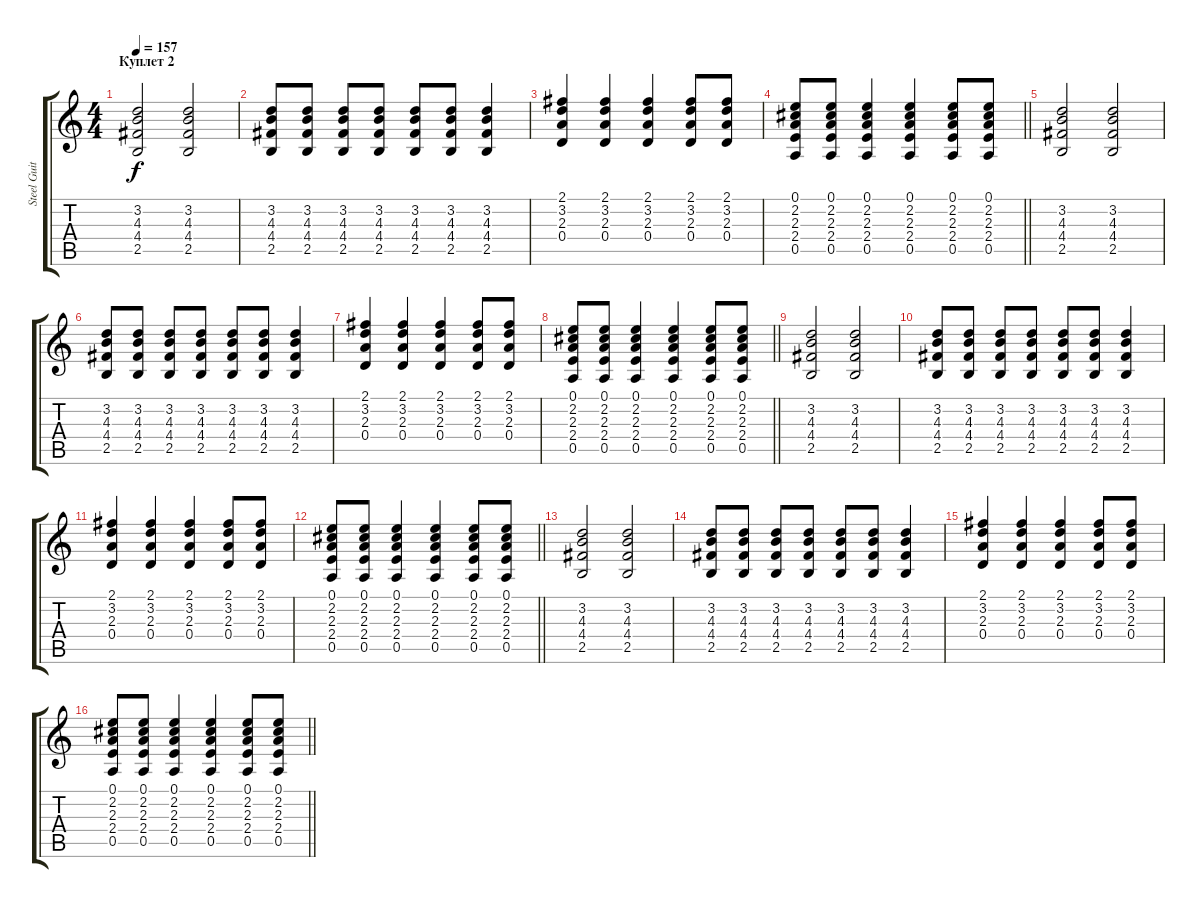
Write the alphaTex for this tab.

\track ("Steel Guitar" "Steel Guit") {instrument acousticguitarsteel}
\staff {score tabs}
\tuning (E4 B3 G3 D3 A2 E2) {hide}
\ts (4 4)
\section ("" "Куплет 2")
\tempo 157
\clef g2
\ks c
(3.2 4.3 4.4 2.5).2{dy f volume 3 instrument acousticguitarsteel} (3.2 4.3 4.4 2.5).2 |
(3.2 4.3 4.4 2.5).8 (3.2 4.3 4.4 2.5).8 (3.2 4.3 4.4 2.5).8 (3.2 4.3 4.4 2.5).8 (3.2 4.3 4.4 2.5).8 (3.2 4.3 4.4 2.5).8 (3.2 4.3 4.4 2.5).4 |
(2.1 3.2 2.3 0.4).4 (2.1 3.2 2.3 0.4).4 (2.1 3.2 2.3 0.4).4 (2.1 3.2 2.3 0.4).8 (2.1 3.2 2.3 0.4).8 |
\barLineRight lightlight
(0.1 2.2 2.3 2.4 0.5).8 (0.1 2.2 2.3 2.4 0.5).8 (0.1 2.2 2.3 2.4 0.5).4 (0.1 2.2 2.3 2.4 0.5).4 (0.1 2.2 2.3 2.4 0.5).8 (0.1 2.2 2.3 2.4 0.5).8 |
(3.2 4.3 4.4 2.5).2 (3.2 4.3 4.4 2.5).2 |
(3.2 4.3 4.4 2.5).8 (3.2 4.3 4.4 2.5).8 (3.2 4.3 4.4 2.5).8 (3.2 4.3 4.4 2.5).8 (3.2 4.3 4.4 2.5).8 (3.2 4.3 4.4 2.5).8 (3.2 4.3 4.4 2.5).4 |
(2.1 3.2 2.3 0.4).4 (2.1 3.2 2.3 0.4).4 (2.1 3.2 2.3 0.4).4 (2.1 3.2 2.3 0.4).8 (2.1 3.2 2.3 0.4).8 |
\barLineRight lightlight
(0.1 2.2 2.3 2.4 0.5).8 (0.1 2.2 2.3 2.4 0.5).8 (0.1 2.2 2.3 2.4 0.5).4 (0.1 2.2 2.3 2.4 0.5).4 (0.1 2.2 2.3 2.4 0.5).8 (0.1 2.2 2.3 2.4 0.5).8 |
(3.2 4.3 4.4 2.5).2{volume 3 instrument acousticguitarsteel} (3.2 4.3 4.4 2.5).2 |
(3.2 4.3 4.4 2.5).8 (3.2 4.3 4.4 2.5).8 (3.2 4.3 4.4 2.5).8 (3.2 4.3 4.4 2.5).8 (3.2 4.3 4.4 2.5).8 (3.2 4.3 4.4 2.5).8 (3.2 4.3 4.4 2.5).4 |
(2.1 3.2 2.3 0.4).4 (2.1 3.2 2.3 0.4).4 (2.1 3.2 2.3 0.4).4 (2.1 3.2 2.3 0.4).8 (2.1 3.2 2.3 0.4).8 |
\barLineRight lightlight
(0.1 2.2 2.3 2.4 0.5).8 (0.1 2.2 2.3 2.4 0.5).8 (0.1 2.2 2.3 2.4 0.5).4 (0.1 2.2 2.3 2.4 0.5).4 (0.1 2.2 2.3 2.4 0.5).8 (0.1 2.2 2.3 2.4 0.5).8 |
(3.2 4.3 4.4 2.5).2 (3.2 4.3 4.4 2.5).2 |
(3.2 4.3 4.4 2.5).8 (3.2 4.3 4.4 2.5).8 (3.2 4.3 4.4 2.5).8 (3.2 4.3 4.4 2.5).8 (3.2 4.3 4.4 2.5).8 (3.2 4.3 4.4 2.5).8 (3.2 4.3 4.4 2.5).4 |
(2.1 3.2 2.3 0.4).4 (2.1 3.2 2.3 0.4).4 (2.1 3.2 2.3 0.4).4 (2.1 3.2 2.3 0.4).8 (2.1 3.2 2.3 0.4).8 |
\barLineRight lightlight
(0.1 2.2 2.3 2.4 0.5).8 (0.1 2.2 2.3 2.4 0.5).8 (0.1 2.2 2.3 2.4 0.5).4 (0.1 2.2 2.3 2.4 0.5).4 (0.1 2.2 2.3 2.4 0.5).8 (0.1 2.2 2.3 2.4 0.5).8
